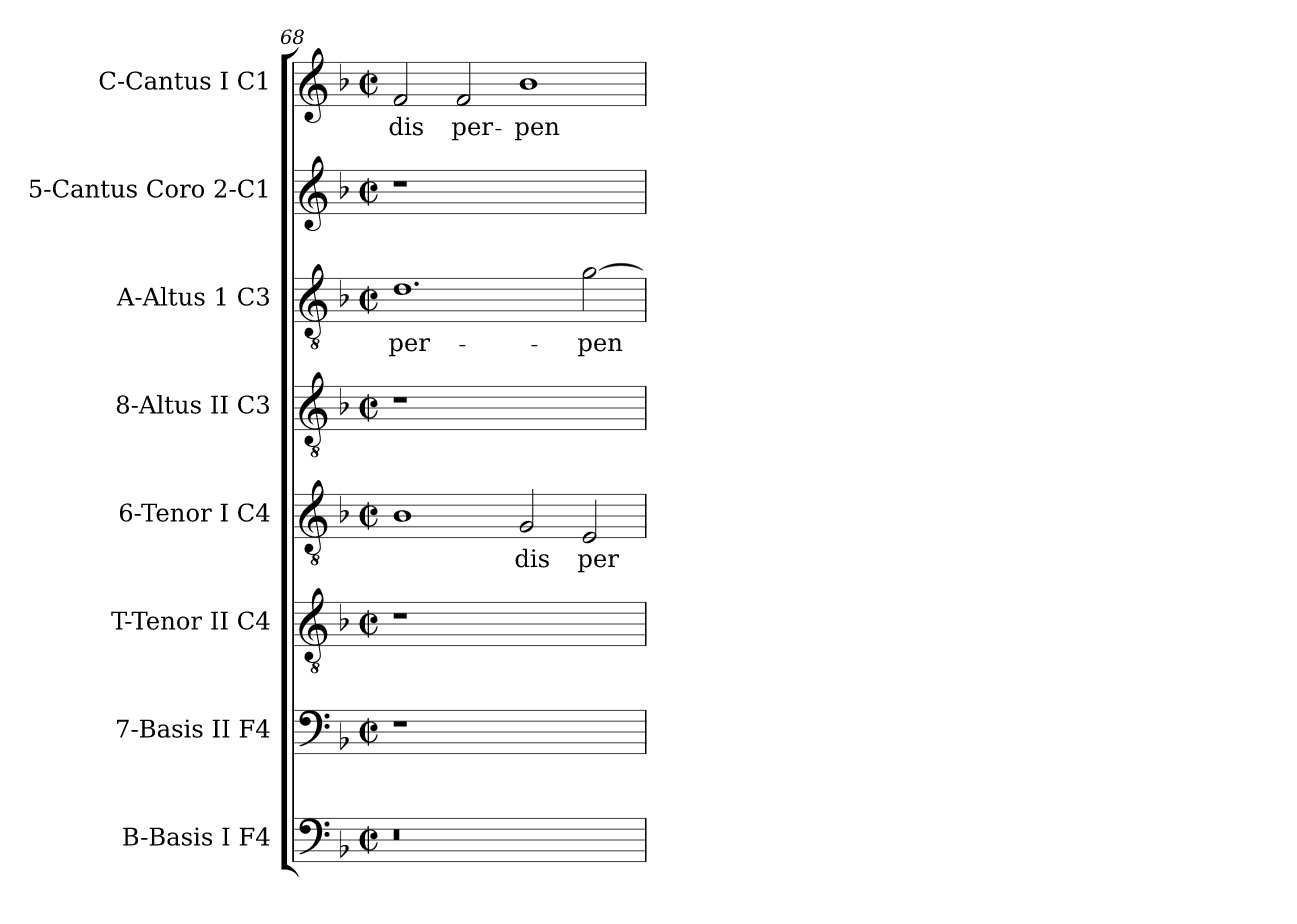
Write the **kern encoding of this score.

**kern	**kern	**kern	**kern	**text	**kern	**kern	**text	**kern	**kern	**text
*part8	*part7	*part6	*part5	*part5	*part4	*part3	*part3	*part2	*part1	*part1
*staff8	*staff7	*staff6	*staff5	*staff5	*staff4	*staff3	*staff3	*staff2	*staff1	*staff1
*I"B-Basis I  F4	*I"7-Basis II  F4	*I"T-Tenor II  C4	*I"6-Tenor I  C4	*	*I"8-Altus II  C3	*I"A-Altus 1  C3	*	*I"5-Cantus  Coro 2-C1	*I"C-Cantus I  C1	*
*I'B	*	*I'T	*	*	*	*I'A	*	*	*I'C	*
*clefF4	*clefF4	*clefGv2	*clefGv2	*	*clefGv2	*clefGv2	*	*clefG2	*clefG2	*
*k[b-]	*k[b-]	*k[b-]	*k[b-]	*	*k[b-]	*k[b-]	*	*k[b-]	*k[b-]	*
*F:	*F:	*F:	*F:	*	*F:	*F:	*	*F:	*F:	*
*M2/2	*M2/2	*M2/2	*M2/2	*	*M2/2	*M2/2	*	*M2/2	*M2/2	*
*met(c|)	*met(c|)	*met(c|)	*met(c|)	*	*met(c|)	*met(c|)	*	*met(c|)	*met(c|)	*
=68	=68	=68	=68	=68	=68	=68	=68	=68	=68	=68
!	!	!	!	!LO:LY:b:cj	!	!	!LO:LY:b:cj	!	!	!LO:LY:b:cj
0r	1r	1r	1B-	--	1r	1.d	per-	1r	2f/	-dis
!	!	!	!	!	!	!	!	!	!	!LO:LY:b:cj
.	.	.	.	.	.	.	.	.	2f/	per-
!	!	!	!	!LO:LY:b:cj	!	!	!	!	!	!LO:LY:b:cj
.	1ryy	1ryy	2G/	-dis	1ryy	.	.	1ryy	1b-	-pen-
!	!	!	!	!LO:LY:b:cj	!	!	!LO:LY:b:cj	!	!	!
.	.	.	2E/	per-	.	[>2g\	-pen-	.	.	.
=	=	=	=	=	=	=	=	=	=	=
*-	*-	*-	*-	*-	*-	*-	*-	*-	*-	*-
